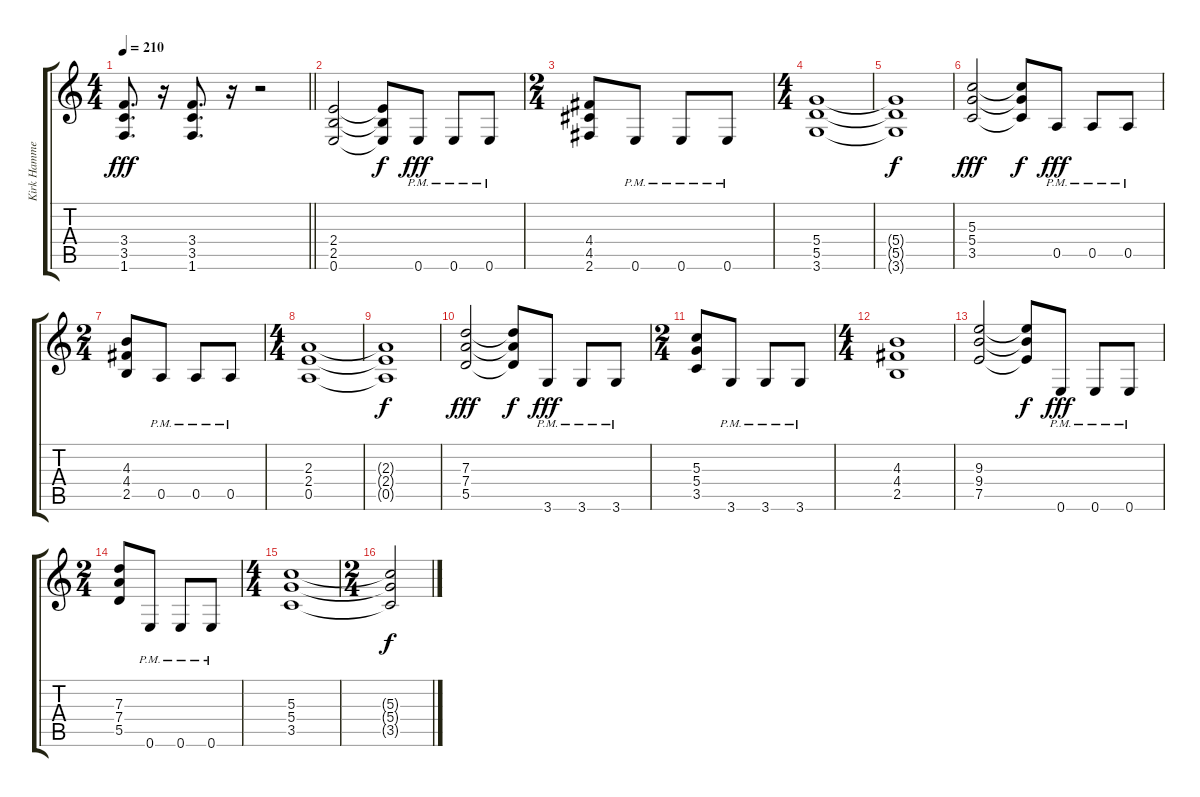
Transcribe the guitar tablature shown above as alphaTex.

\track ("Kirk Hammett" "Kirk Hamme") {instrument distortionguitar}
\staff {score tabs}
\tuning (E4 B3 G3 D3 A2 E2) {hide}
\ts (4 4)
\tempo 210
\clef g2
\barLineRight lightlight
\ks c
(3.4 3.5 1.6).8{d dy fff} r.16 (3.4 3.5 1.6).8{d} r.16 r.2 |
(2.4 2.5 0.6).2 (2.4{t} 2.5{t} 0.6{t}).8{dy f} 0.6{pm}.8{dy fff} 0.6{pm}.8 0.6{pm}.8 |
\ts (2 4)
(4.4 4.5 2.6).8 0.6{pm}.8 0.6{pm}.8 0.6{pm}.8 |
\ts (4 4)
(5.4 5.5 3.6).1 |
(5.4{t} 5.5{t} 3.6{t}).1{dy f} |
(5.3 5.4 3.5).2{dy fff} (5.3{t} 5.4{t} 3.5{t}).8{dy f} 0.5{pm}.8{dy fff} 0.5{pm}.8 0.5{pm}.8 |
\ts (2 4)
(4.3 4.4 2.5).8 0.5{pm}.8 0.5{pm}.8 0.5{pm}.8 |
\ts (4 4)
(2.3 2.4 0.5).1 |
(2.3{t} 2.4{t} 0.5{t}).1{dy f} |
(7.3 7.4 5.5).2{dy fff} (7.3{t} 7.4{t} 5.5{t}).8{dy f} 3.6{pm}.8{dy fff} 3.6{pm}.8 3.6{pm}.8 |
\ts (2 4)
(5.3 5.4 3.5).8 3.6{pm}.8 3.6{pm}.8 3.6{pm}.8 |
\ts (4 4)
(4.3 4.4 2.5).1 |
(9.3 9.4 7.5).2 (9.3{t} 9.4{t} 7.5{t}).8{dy f} 0.6{pm}.8{dy fff} 0.6{pm}.8 0.6{pm}.8 |
\ts (2 4)
(7.3 7.4 5.5).8 0.6{pm}.8 0.6{pm}.8 0.6{pm}.8 |
\ts (4 4)
(5.3 5.4 3.5).1 |
\ts (2 4)
(5.3{t} 5.4{t} 3.5{t}).2{dy f}
